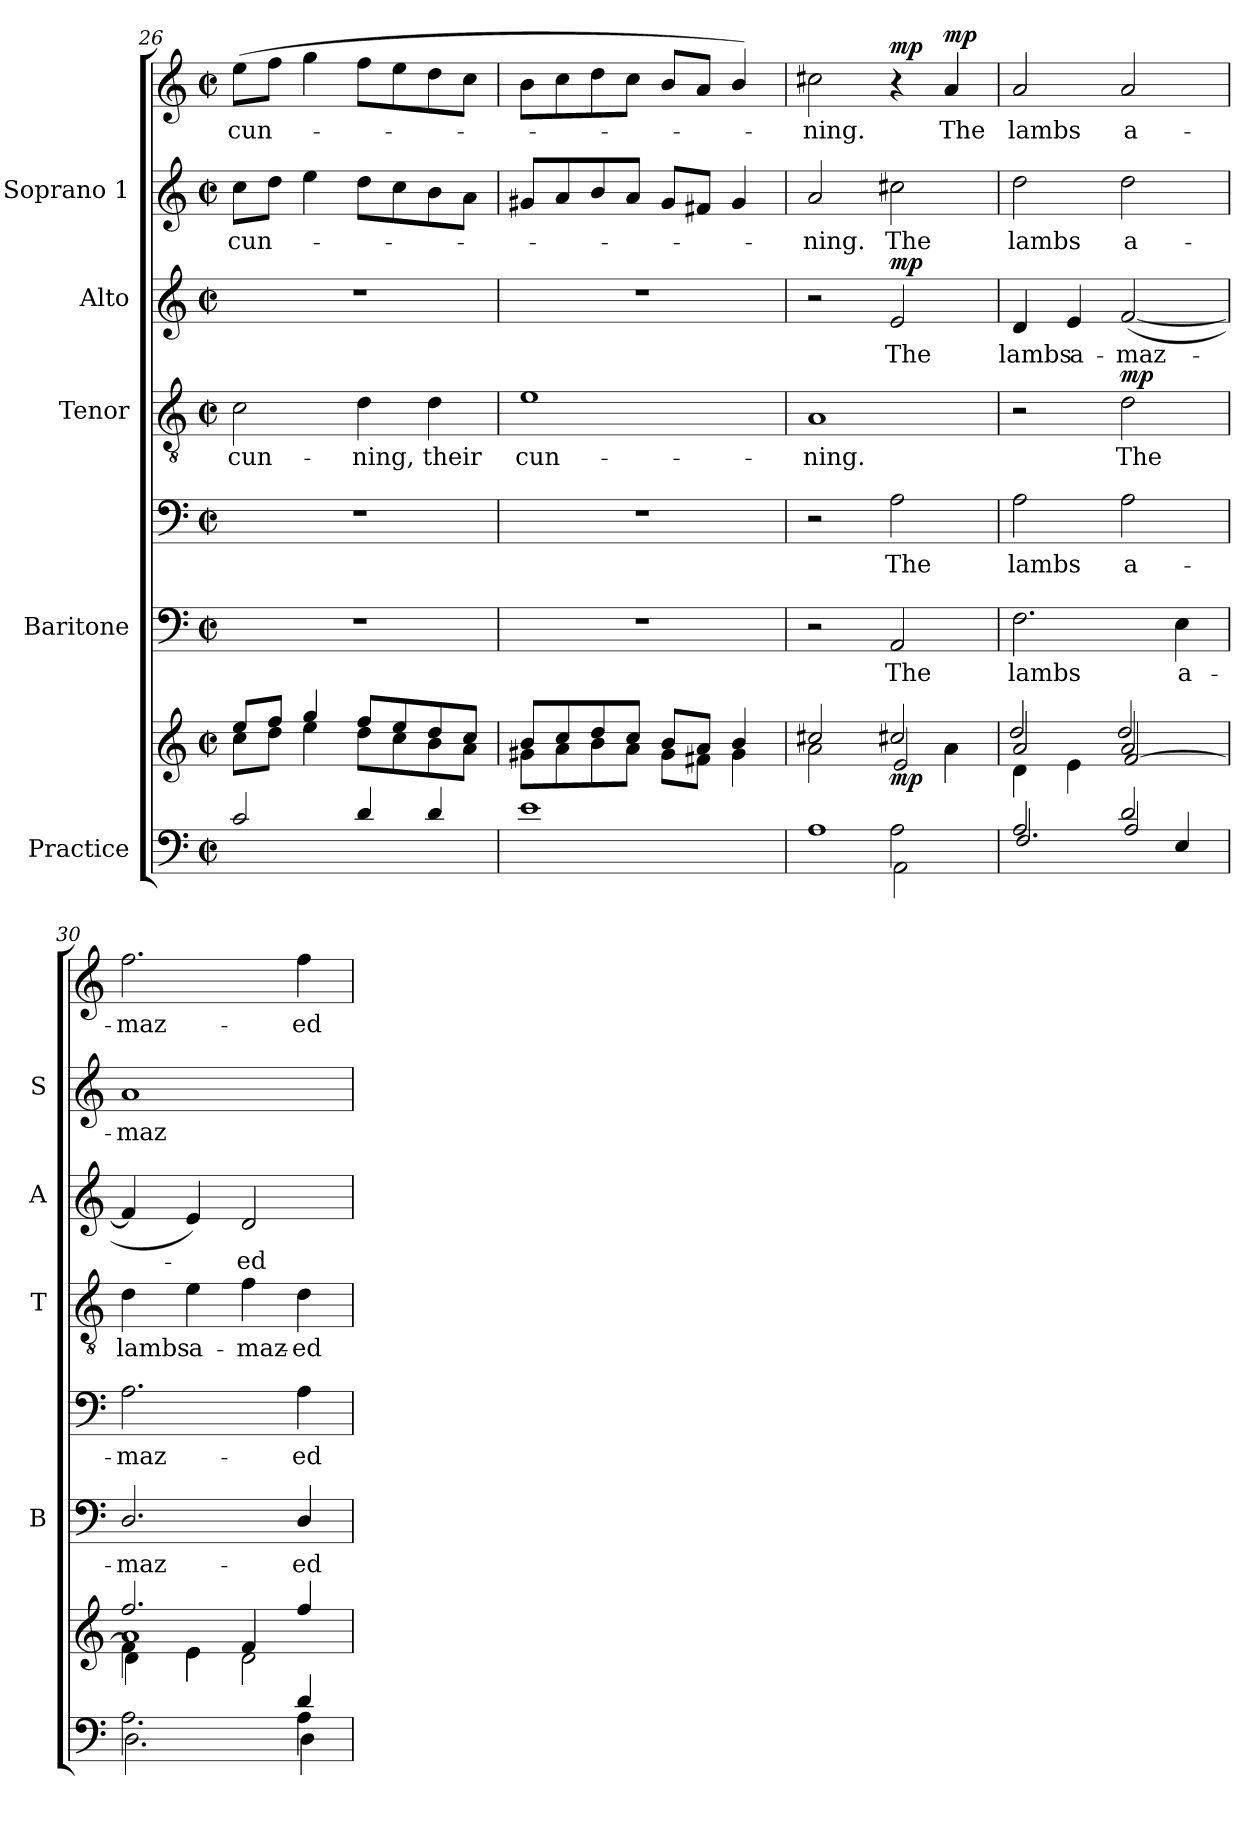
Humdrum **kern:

**kern	**kern	**dynam	**kern	**text	**kern	**text	**dynam	**kern	**text	**dynam	**kern	**text	**dynam	**kern	**text	**kern	**text	**dynam
*part5	*part5	*part5	*part4	*part4	*part4	*part4	*part4	*part3	*part3	*part3	*part2	*part2	*part2	*part1	*part1	*part1	*part1	*part1
*staff8	*staff7	*staff7/8	*staff6	*staff6	*staff5	*staff5	*staff5/6	*staff4	*staff4	*staff4	*staff3	*staff3	*staff3	*staff2	*staff2	*staff1	*staff1	*staff1/2
*I"Practice	*	*	*I"Baritone	*	*	*	*	*I"Tenor	*	*	*I"Alto	*	*	*I"Soprano 1	*	*	*	*
*	*	*	*I'B	*	*	*	*	*I'T	*	*	*I'A	*	*	*I'S	*	*	*	*
!!LO:LB:g=z
*clefF4	*clefG2	*	*clefF4	*	*clefF4	*	*	*clefGv2	*	*	*clefG2	*	*	*clefG2	*	*clefG2	*	*
*k[]	*k[]	*	*k[]	*	*k[]	*	*	*k[]	*	*	*k[]	*	*	*k[]	*	*k[]	*	*
*C:	*C:	*	*C:	*	*C:	*	*	*C:	*	*	*C:	*	*	*C:	*	*C:	*	*
*M2/2	*M2/2	*	*M2/2	*	*M2/2	*	*	*M2/2	*	*	*M2/2	*	*	*M2/2	*	*M2/2	*	*
*met(c|)	*met(c|)	*	*met(c|)	*	*met(c|)	*	*	*met(c|)	*	*	*met(c|)	*	*	*met(c|)	*	*met(c|)	*	*
=26	=26	=26	=26	=26	=26	=26	=26	=26	=26	=26	=26	=26	=26	=26	=26	=26	=26	=26
*^	*^	*	*	*	*	*	*	*	*	*	*	*	*	*	*	*	*	*
*	*^	*	*^	*	*	*	*	*	*	*	*	*	*	*	*	*	*	*	*	*
!	!	!	!	!	!	!	!	!	!	!	!	!	!LO:LY:b	!	!	!	!	!	!LO:LY:b	!	!LO:LY:b	!
2c	1ryy	1ryy	8eeL	8ccL	1ryy	.	1r	.	1r	.	.	2c	cun-	.	1r	.	.	8ccL	cun-	(<8eeL	cun-	.
.	.	.	8ffJ	8ddJ	.	.	.	.	.	.	.	.	.	.	.	.	.	8ddJ	.	8ffJ	.	.
.	.	.	4gg	4ee	.	.	.	.	.	.	.	.	.	.	.	.	.	4ee	.	4gg	.	.
!	!	!	!	!	!	!	!	!	!	!	!	!	!LO:LY:b	!	!	!	!	!	!	!	!	!
4d	.	.	8ffL	8ddL	.	.	.	.	.	.	.	4d	-ning,	.	.	.	.	8ddL	.	8ffL	.	.
.	.	.	8ee	8cc	.	.	.	.	.	.	.	.	.	.	.	.	.	8cc	.	8ee	.	.
!	!	!	!	!	!	!	!	!	!	!	!	!	!LO:LY:b	!	!	!	!	!	!	!	!	!
4d	.	.	8dd	8b	.	.	.	.	.	.	.	4d	their	.	.	.	.	8b	.	8dd	.	.
.	.	.	8ccJ	8aJ	.	.	.	.	.	.	.	.	.	.	.	.	.	8aJ	.	8ccJ	.	.
=27	=27	=27	=27	=27	=27	=27	=27	=27	=27	=27	=27	=27	=27	=27	=27	=27	=27	=27	=27	=27	=27	=27
!	!	!	!	!	!	!	!	!	!	!	!	!	!LO:LY:b	!	!	!	!	!	!	!	!	!
1e	1ryy	1ryy	8bL	8g#X\L	1ryy	.	1r	.	1r	.	.	1e	cun-	.	1r	.	.	8g#XL	.	8bL	.	.
.	.	.	8cc	8a\	.	.	.	.	.	.	.	.	.	.	.	.	.	8a	.	8cc	.	.
.	.	.	8dd	8b\	.	.	.	.	.	.	.	.	.	.	.	.	.	8b	.	8dd	.	.
.	.	.	8ccJ	8a\J	.	.	.	.	.	.	.	.	.	.	.	.	.	8aJ	.	8ccJ	.	.
.	.	.	8bL	8g#L	.	.	.	.	.	.	.	.	.	.	.	.	.	8g#L	.	8bL	.	.
.	.	.	8aJ	8f#XJ	.	.	.	.	.	.	.	.	.	.	.	.	.	8f#XJ	.	8aJ	.	.
.	.	.	4b/	4g#	.	.	.	.	.	.	.	.	.	.	.	.	.	4g#	.	4b/)	.	.
=28	=28	=28	=28	=28	=28	=28	=28	=28	=28	=28	=28	=28	=28	=28	=28	=28	=28	=28	=28	=28	=28	=28
!	!	!	!	!	!	!	!	!	!	!	!	!	!LO:LY:b	!	!	!	!	!	!LO:LY:b	!	!LO:LY:b	!
1A	2ryy	2ryy	2cc#X/	2a	2ryy	.	2r	.	2r	.	.	1A	-ning.	.	2r	.	.	2a	ning.	2cc#X	ning.	.
!	!	!	!	!	!	!LO:DY:b	!	!LO:LY:b	!	!LO:LY:b	!LO:DY:b=2	!	!	!	!	!LO:LY:b	!	!	!LO:LY:b	!	!	!
!	!	!	!	!	!	!	!	!	!	!	!LO:DY:n=1:b	!	!	!	!	!	!LO:DY:b	!	!	!	!	!LO:DY:b=2
.	2A	2AA\	4ryy	2cc#X/	2e/	mp	2AA	The	2A	The	mp mp	.	.	.	2e	The	mp	2cc#X	The	4r	.	mp
!	!	!	!	!	!	!	!	!	!	!	!	!	!	!	!	!	!	!	!	!	!LO:LY:b	!LO:DY:b
.	.	.	4a\	.	.	.	.	.	.	.	.	.	.	.	.	.	.	.	.	4a	The	mp
=29	=29	=29	=29	=29	=29	=29	=29	=29	=29	=29	=29	=29	=29	=29	=29	=29	=29	=29	=29	=29	=29	=29
!	!	!	!	!	!	!	!	!LO:LY:b	!	!LO:LY:b	!	!	!	!	!	!LO:LY:b	!	!	!LO:LY:b	!	!LO:LY:b	!
2ryy	2A/	2.F	2a	2dd/	4d\	.	2.F	-lambs	2A	lambs	.	2r	.	.	4d	lambs	.	2dd	-lambs	2a	lambs	.
!	!	!	!	!	!	!	!	!	!	!	!	!	!	!	!	!LO:LY:b	!	!	!	!	!	!
.	.	.	.	.	4e\	.	.	.	.	.	.	.	.	.	4e	a-	.	.	.	.	.	.
!	!	!	!	!	!	!	!	!	!	!LO:LY:b	!	!	!LO:LY:b	!LO:DY:b	!	!LO:LY:b	!	!	!LO:LY:b	!	!LO:LY:b	!
2d/	2A/	.	2a	2dd/	[2f	.	.	.	2A	a-	.	2d	The	mp	(<[2f	-maz-	.	2dd	a-	2a	a-	.
!	!	!	!	!	!	!	!	!LO:LY:b	!	!	!	!	!	!	!	!	!	!	!	!	!	!
.	.	4E	.	.	.	.	4E	a-	.	.	.	.	.	.	.	.	.	.	.	.	.	.
=30	=30	=30	=30	=30	=30	=30	=30	=30	=30	=30	=30	=30	=30	=30	=30	=30	=30	=30	=30	=30	=30	=30
*	*	*	*	*	*^	*	*	*	*	*	*	*	*	*	*	*	*	*	*	*	*	*
!	!	!	!	!	!	!	!	!	!LO:LY:b	!	!LO:LY:b	!	!	!LO:LY:b	!	!	!	!	!	!LO:LY:b	!	!LO:LY:b	!
2.ryy	2.A	2.D\	2.ff/	1a/	4f\]	4d\	.	2.D/	maz-	2.A	-maz-	.	4d	lambs	.	4f]	.	.	1a	maz-	2.ff	-maz-	.
!	!	!	!	!	!	!	!	!	!	!	!	!	!	!LO:LY:b	!	!	!	!	!	!	!	!	!
.	.	.	.	.	4e\	4e\	.	.	.	.	.	.	4e	a-	.	4e)	.	.	.	.	.	.	.
!	!	!	!	!	!	!	!	!	!	!	!	!	!	!LO:LY:b	!	!	!LO:LY:b	!	!	!	!	!	!
.	.	.	.	.	2d\	4f/	.	.	.	.	.	.	4f	-maz-	.	2d	ed	.	.	.	.	.	.
!	!	!	!	!	!	!	!	!	!LO:LY:b	!	!LO:LY:b	!	!	!LO:LY:b	!	!	!	!	!	!	!	!LO:LY:b	!
4d	4A\	4D\	4ff/	.	.	4ryy	.	4D/	-ed	4A	-ed	.	4d	-ed	.	.	.	.	.	.	4ff	-ed	.
*v	*v	*v	*	*	*	*	*	*	*	*	*	*	*	*	*	*	*	*	*	*	*	*	*
*	*v	*v	*v	*v	*	*	*	*	*	*	*	*	*	*	*	*	*	*	*	*	*
=	=	=	=	=	=	=	=	=	=	=	=	=	=	=	=	=	=	=
*-	*-	*-	*-	*-	*-	*-	*-	*-	*-	*-	*-	*-	*-	*-	*-	*-	*-	*-
